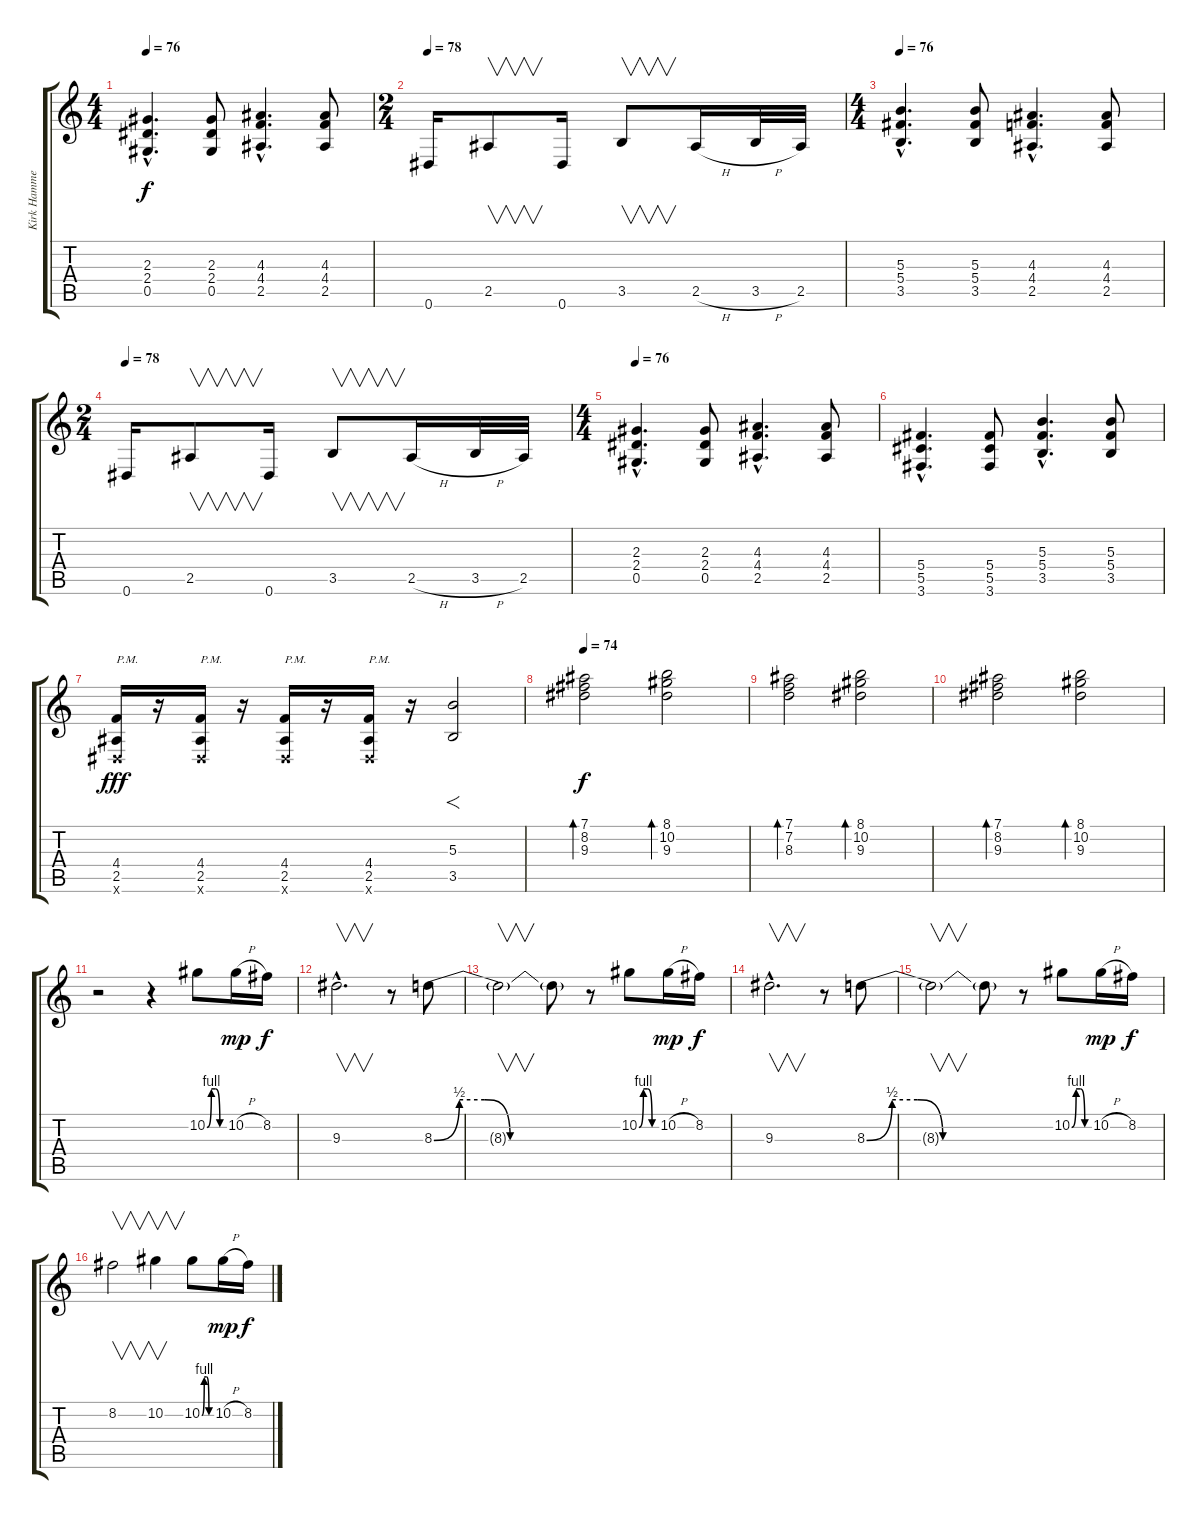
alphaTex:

\track ("Kirk Hammet" "Kirk Hamme") {instrument distortionguitar}
\staff {score tabs}
\tuning (Eb4 Bb3 Gb3 Db3 Ab2 Eb2) {hide}
\ts (4 4)
\tempo 76
\clef g2
\ks c
(2.3{hac} 2.4{hac} 0.5{hac}).4{d dy f volume 10} (2.3 2.4 0.5).8 (4.3{hac} 4.4{hac} 2.5{hac}).4{d} (4.3 4.4 2.5).8 |
\ts (2 4)
\tempo 78
0.6.16{volume 16 instrument distortionguitar} 2.5.8{v} 0.6.16 3.5.8{v} 2.5{h}.16 3.5{h}.32 2.5.32 |
\ts (4 4)
\tempo 76
(5.3{hac} 5.4{hac} 3.5{hac}).4{d volume 10} (5.3 5.4 3.5).8 (4.3{hac} 4.4{hac} 2.5{hac}).4{d} (4.3 4.4 2.5).8 |
\ts (2 4)
\tempo 78
0.6.16{volume 16 instrument distortionguitar} 2.5.8{v} 0.6.16 3.5.8{v} 2.5{h}.16 3.5{h}.32 2.5.32 |
\ts (4 4)
\tempo 76
(2.3{hac} 2.4{hac} 0.5{hac}).4{d volume 10} (2.3 2.4 0.5).8 (4.3{hac} 4.4{hac} 2.5{hac}).4{d} (4.3 4.4 2.5).8 |
(5.4{hac} 5.5{hac} 3.6{hac}).4{d} (5.4 5.5 3.6).8 (5.3{hac} 5.4{hac} 3.5{hac}).4{d} (5.3 5.4 3.5).8 |
(4.4 2.5 0.6{x}).16{txt "P.M." dy fff} r.16 (4.4 2.5 0.6{x}).16{txt "P.M."} r.16 (4.4 2.5 0.6{x}).16{txt "P.M."} r.16 (4.4 2.5 0.6{x}).16{txt "P.M."} r.16 (5.3 3.5).2{f} |
\tempo 74
(7.1 8.2 9.3).2{bd 60 dy f volume 7 instrument electricguitarclean} (8.1 10.2 9.3).2{bd 60} |
(7.1 7.2 8.3).2{bd 60} (8.1 10.2 9.3).2{bd 60} |
(7.1 8.2 9.3).2{bd 60} (8.1 10.2 9.3).2{bd 60} |
r.2{volume 11 instrument distortionguitar} r.4 10.2{be (custom 0 0 15 4 30 4 45 0 60 0)}.8 10.2{h}.16{dy mp} 8.2.16{dy f} |
9.3{hac}.2{v d} r.8 8.3{be (custom 0 0 10 2 20 2 30 0 60 0)}.8 |
8.3{t}.2{v} 8.3{t}.8 r.8 10.2{be (custom 0 0 15 4 30 4 45 0 60 0)}.8 10.2{h}.16{dy mp} 8.2.16{dy f} |
9.3{hac}.2{v d} r.8 8.3{be (custom 0 0 10 2 20 2 30 0 60 0)}.8 |
8.3{t}.2{v} 8.3{t}.8 r.8 10.2{be (custom 0 0 15 4 30 4 45 0 60 0)}.8 10.2{h}.16{dy mp} 8.2.16{dy f} |
8.2.2{v} 10.2.4{v} 10.2{be (custom 0 0 15 4 30 4 45 0 60 0)}.8 10.2{h}.16{dy mp} 8.2.16{dy f}
